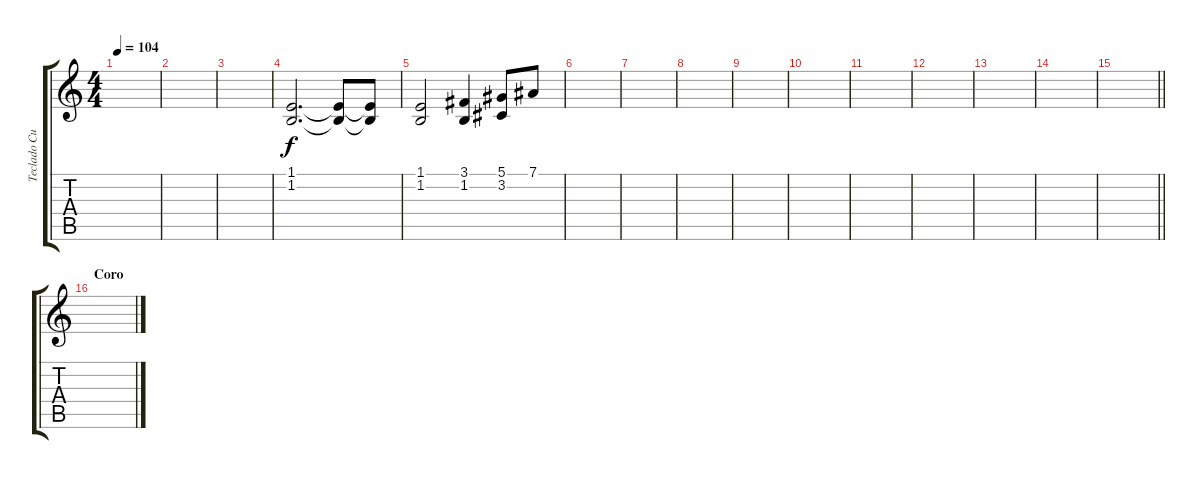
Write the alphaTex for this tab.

\track ("Teclado Cuerdas" "Teclado Cu") {instrument stringensemble2}
\staff {score tabs}
\tuning (Eb4 Bb3 Gb3 Db3 Ab2 Eb2) {hide}
\ts (4 4)
\tempo 104
\clef g2
\ks c
|
|
|
(1.1 1.2).2{d} (1.1{t} 1.2{t}).8 (1.1{t} 1.2{t}).8 |
(1.1 1.2).2 (3.1 1.2).4 (5.1 3.2).8 7.1.8 |
|
|
|
|
|
|
|
|
|
\barLineRight lightlight
|
\section ("" "Coro")
